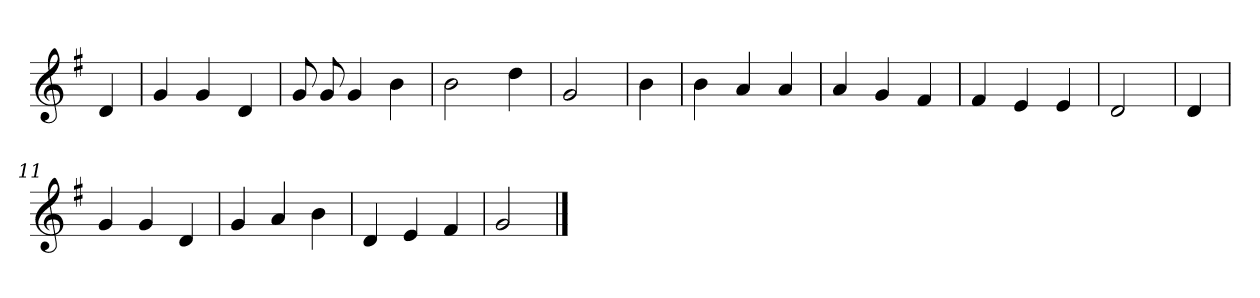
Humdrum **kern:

**kern
*part1
*staff1
*clefG2
*k[f#]
*G:
=
4d
=1
4g
4g
4d
=2
8g
8g
4g
4b
=3
2b
4dd
=4
2g
=5
4b
=6
4b
4a
4a
=7
4a
4g
4f#
=8
4f#
4e
4e
=9
2d
=10
4d
=11
4g
4g
4d
=12
4g
4a
4b
=13
4d
4e
4f#
=14
2g
==
*-
